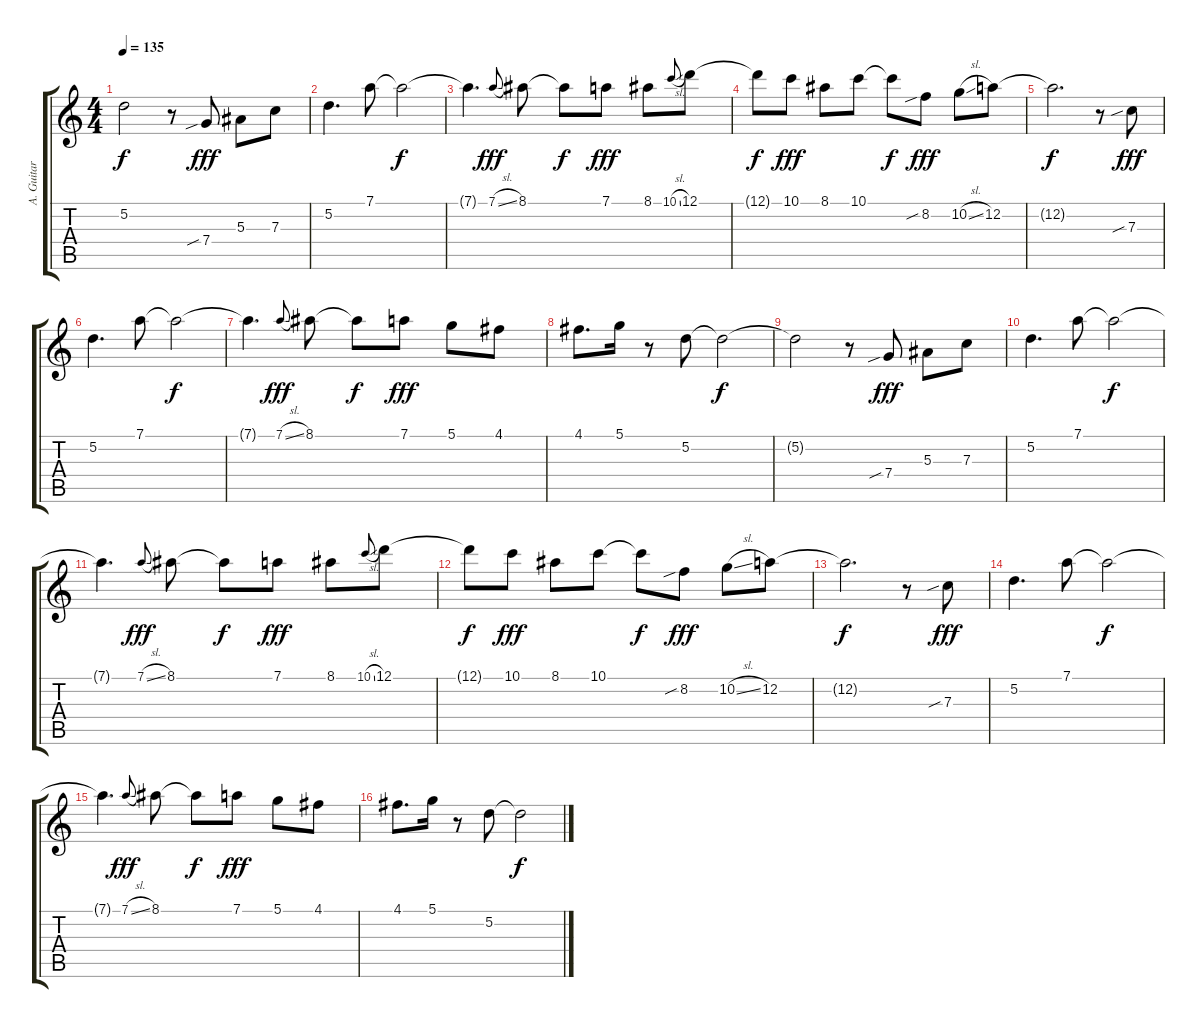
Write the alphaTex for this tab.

\track ("A. Guitar I" "A. Guitar ") {instrument acousticguitarsteel}
\staff {score tabs}
\tuning (D4 A3 F3 C3 G2 D2) {hide}
\ts (4 4)
\tempo 135
\clef g2
\ks c
5.2{t}.2{dy f} r.8 7.4{sib}.8{dy fff} 5.3.8 7.3.8 |
5.2.4{d} 7.1.8 7.1{t}.2{dy f} |
7.1{t}.4{d} 7.1{sl}.8{gr onbeat dy fff} 8.1.8 8.1{t}.8{dy f} 7.1.8{dy fff} 8.1.8 10.1{sl}.8{gr onbeat} 12.1.8 |
12.1{t}.8{dy f} 10.1.8{dy fff} 8.1.8 10.1.8 10.1{t}.8{dy f} 8.2{sib}.8{dy fff} 10.2{sl}.8 12.2.8 |
12.2{t}.2{d dy f} r.8 7.3{sib}.8{dy fff} |
5.2.4{d} 7.1.8 7.1{t}.2{dy f} |
7.1{t}.4{d} 7.1{sl}.8{gr onbeat dy fff} 8.1.8 8.1{t}.8{dy f} 7.1.8{dy fff} 5.1.8 4.1.8 |
4.1.8{d} 5.1.16 r.8 5.2.8 5.2{t}.2{dy f} |
5.2{t}.2 r.8 7.4{sib}.8{dy fff} 5.3.8 7.3.8 |
5.2.4{d} 7.1.8 7.1{t}.2{dy f} |
7.1{t}.4{d} 7.1{sl}.8{gr onbeat dy fff} 8.1.8 8.1{t}.8{dy f} 7.1.8{dy fff} 8.1.8 10.1{sl}.8{gr onbeat} 12.1.8 |
12.1{t}.8{dy f} 10.1.8{dy fff} 8.1.8 10.1.8 10.1{t}.8{dy f} 8.2{sib}.8{dy fff} 10.2{sl}.8 12.2.8 |
12.2{t}.2{d dy f} r.8 7.3{sib}.8{dy fff} |
5.2.4{d} 7.1.8 7.1{t}.2{dy f} |
7.1{t}.4{d} 7.1{sl}.8{gr onbeat dy fff} 8.1.8 8.1{t}.8{dy f} 7.1.8{dy fff} 5.1.8 4.1.8 |
4.1.8{d} 5.1.16 r.8 5.2.8 5.2{t}.2{dy f}
